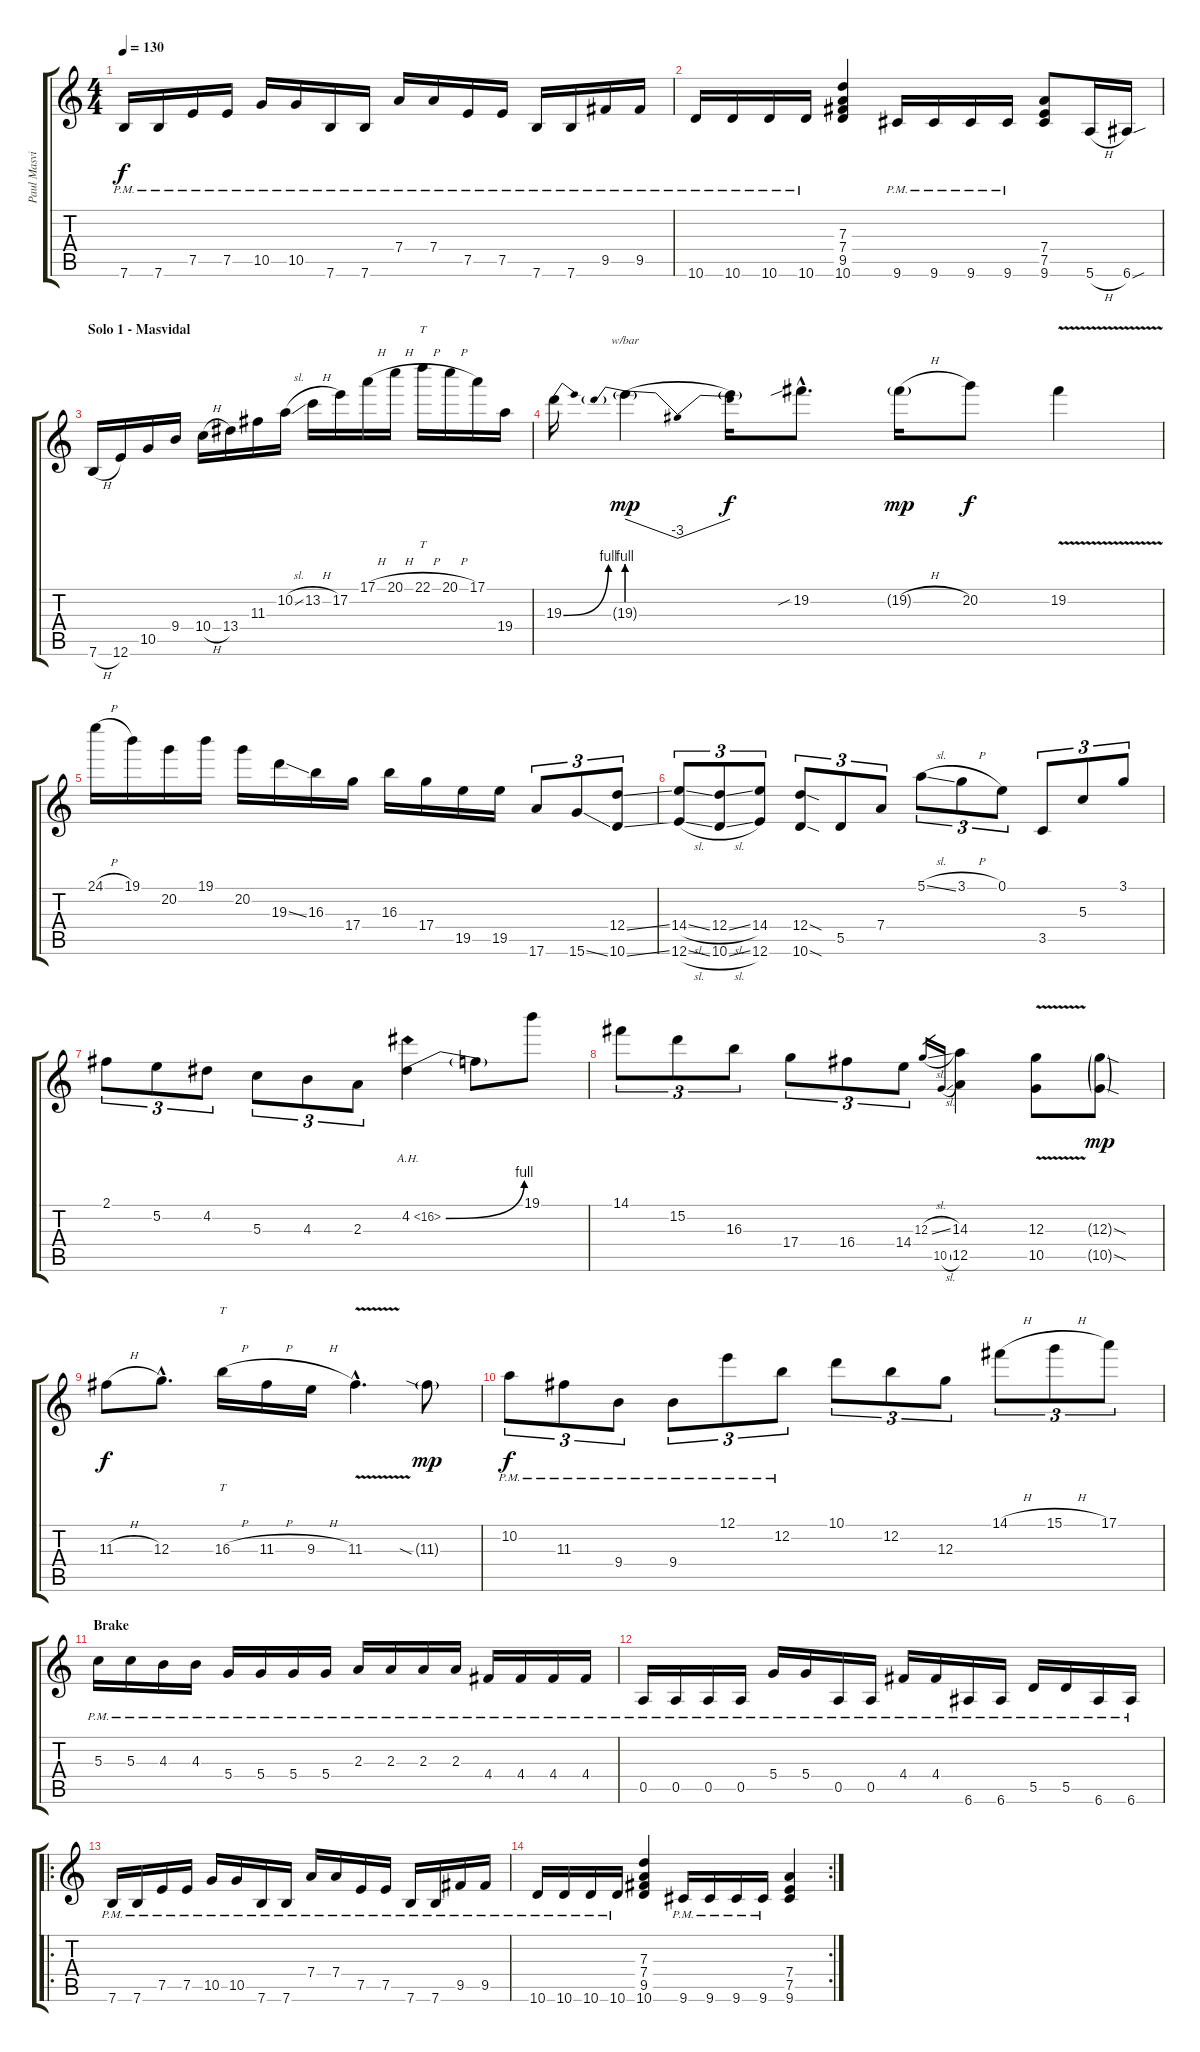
\track ("Paul Masvidal" "Paul Masvi") {instrument distortionguitar}
\staff {score tabs}
\tuning (E4 B3 G3 D3 A2 E2) {hide}
\ts (4 4)
\tempo 130
\clef g2
\ks c
7.6{pm}.16{dy f} 7.6{pm}.16 7.5{pm}.16 7.5{pm}.16 10.5{pm}.16 10.5{pm}.16 7.6{pm}.16 7.6{pm}.16 7.4{pm}.16 7.4{pm}.16 7.5{pm}.16 7.5{pm}.16 7.6{pm}.16 7.6{pm}.16 9.5{pm}.16 9.5{pm}.16 |
10.6{pm}.16 10.6{pm}.16 10.6{pm}.16 10.6{pm}.16 (7.3 7.4 9.5 10.6).4 9.6{pm}.16 9.6{pm}.16 9.6{pm}.16 9.6{pm}.16 (7.4 7.5 9.6).8 5.6{h}.16 6.6{sou}.16 |
\section ("" "Solo 1 - Masvidal")
7.6{h}.16 12.6.16 10.5.16 9.4.16 10.4{h}.16 13.4.16 11.3.16 10.2{sl}.16 13.2{h}.16 17.2.16 17.1{h}.16 20.1{h}.16 22.1{h}.16{tt} 20.1{h}.16 17.1.16 19.4.16 |
19.3{be (bend 0 0 60 4)}.16 19.3{be (prebend 0 4 60 4) g}.4{tbe (dip default 0 0 30 -12 60 0) dy mp} 19.3{t}.16{dy f} 19.2{sib hac}.8{d} 19.2{h g}.16{dy mp} 20.2.8{dy f} 19.2{v}.4 |
24.1{h}.16 19.1.16 20.2.16 19.1.16 20.2.16 19.3{ss}.16 16.3.16 17.4.16 16.3.16 17.4.16 19.5.16 19.5.16 17.6.8{tu (3 2)} 15.6{ss}.8{tu (3 2)} (12.4{ss} 10.6{ss}).8{tu (3 2)} |
(14.4{sl} 12.6{sl}).8{tu (3 2)} (12.4{sl} 10.6{sl}).8{tu (3 2)} (14.4 12.6).8{tu (3 2)} (12.4{sod} 10.6{sod}).8{tu (3 2)} 5.5.8{tu (3 2)} 7.4.8{tu (3 2)} 5.1{sl}.8{tu (3 2)} 3.1{h}.8{tu (3 2)} 0.1.8{tu (3 2)} 3.5.8{tu (3 2)} 5.3.8{tu (3 2)} 3.1.8{tu (3 2)} |
2.1.8{tu (3 2)} 5.2.8{tu (3 2)} 4.2.8{tu (3 2)} 5.3.8{tu (3 2)} 4.3.8{tu (3 2)} 2.3.8{tu (3 2)} 4.2{be (bend 0 0 60 4) ah 12}.4 4.2{t}.8 19.1.8 |
14.1.8{tu (3 2)} 15.2.8{tu (3 2)} 16.3.8{tu (3 2)} 17.4.8{tu (3 2)} 16.4.8{tu (3 2)} 14.4.8{tu (3 2)} 12.3{sl}.16{gr} 10.5{sl}.16{gr} (14.3 12.5).4 (12.3{v} 10.5{v}).8 (12.3{sod g} 10.5{sod g}).8{dy mp} |
11.3{h}.8{dy f} 12.3{hac}.8{d} 16.3{h}.16{tt} 11.3{h}.16 9.3{h}.16 11.3{v hac}.4{d} 11.3{sia g}.8{dy mp} |
10.2{pm}.8{tu (3 2) dy f} 11.3{pm}.8{tu (3 2)} 9.4{pm}.8{tu (3 2)} 9.4{pm}.8{tu (3 2)} 12.1{pm}.8{tu (3 2)} 12.2{pm}.8{tu (3 2)} 10.1.8{tu (3 2)} 12.2.8{tu (3 2)} 12.3.8{tu (3 2)} 14.1{h}.8{tu (3 2)} 15.1{h}.8{tu (3 2)} 17.1.8{tu (3 2)} |
\section ("" "Brake")
5.3{pm}.16 5.3{pm}.16 4.3{pm}.16 4.3{pm}.16 5.4{pm}.16 5.4{pm}.16 5.4{pm}.16 5.4{pm}.16 2.3{pm}.16 2.3{pm}.16 2.3{pm}.16 2.3{pm}.16 4.4{pm}.16 4.4{pm}.16 4.4{pm}.16 4.4{pm}.16 |
0.5{pm}.16 0.5{pm}.16 0.5{pm}.16 0.5{pm}.16 5.4{pm}.16 5.4{pm}.16 0.5{pm}.16 0.5{pm}.16 4.4{pm}.16 4.4{pm}.16 6.6{pm}.16 6.6{pm}.16 5.5{pm}.16 5.5{pm}.16 6.6{pm}.16 6.6{pm}.16 |
\ro
7.6{pm}.16 7.6{pm}.16 7.5{pm}.16 7.5{pm}.16 10.5{pm}.16 10.5{pm}.16 7.6{pm}.16 7.6{pm}.16 7.4{pm}.16 7.4{pm}.16 7.5{pm}.16 7.5{pm}.16 7.6{pm}.16 7.6{pm}.16 9.5{pm}.16 9.5{pm}.16 |
\rc 2
10.6{pm}.16 10.6{pm}.16 10.6{pm}.16 10.6{pm}.16 (7.3 7.4 9.5 10.6).4 9.6{pm}.16 9.6{pm}.16 9.6{pm}.16 9.6{pm}.16 (7.4 7.5 9.6).4
